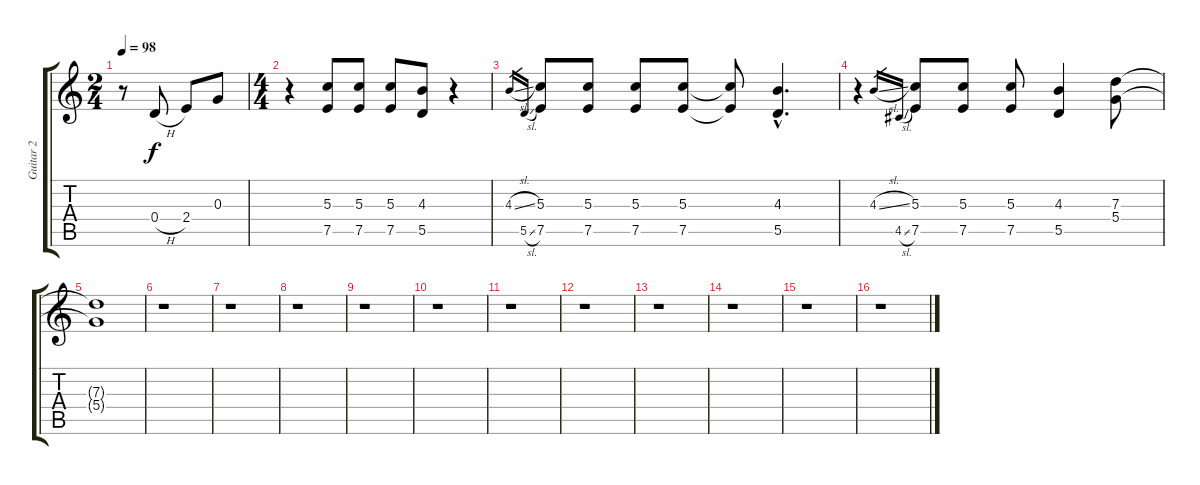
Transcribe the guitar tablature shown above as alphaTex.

\track ("Guitar 2" "Guitar 2") {instrument acousticguitarnylon}
\staff {score tabs}
\tuning (E4 B3 G3 D3 A2 E2) {hide}
\ts (2 4)
\tempo 98
\clef g2
\ks c
r.8{dy f instrument acousticguitarnylon} 0.4{h}.8 2.4.8 0.3.8 |
\ts (4 4)
r.4 (5.3 7.5).8 (5.3 7.5).8 (5.3 7.5).8 (4.3 5.5).8 r.4 |
4.3{sl}.16{gr} 5.5{sl}.16{gr} (5.3 7.5).8 (5.3 7.5).8 (5.3 7.5).8 (5.3 7.5).8 (5.3{t} 7.5{t}).8 (4.3{hac} 5.5{hac}).4{d} |
r.4 4.3{sl}.16{gr} 4.5{sl}.16{gr} (5.3 7.5).8 (5.3 7.5).8 (5.3 7.5).8 (4.3 5.5).4 (7.3 5.4).8 |
(7.3{t} 5.4{t}).1 |
r.1 |
r.1 |
r.1 |
r.1 |
r.1 |
r.1 |
r.1 |
r.1 |
r.1 |
r.1 |
r.1
